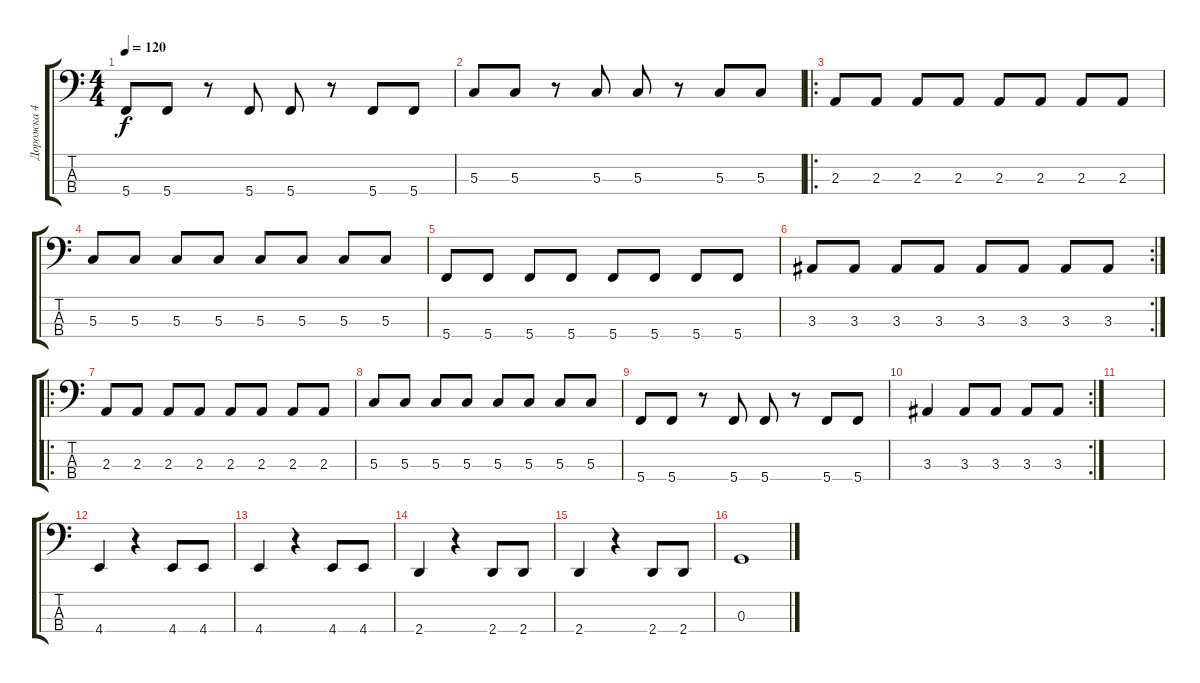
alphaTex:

\track ("Дорожка 4" "Дорожка 4") {instrument acousticguitarsteel}
\staff {score tabs}
\tuning (F3 C2 G1 C1) {hide}
\ts (4 4)
\tempo 120
\clef f4
\ks c
5.4.8{dy f} 5.4.8 r.8 5.4.8 5.4.8 r.8 5.4.8 5.4.8 |
5.3.8 5.3.8 r.8 5.3.8 5.3.8 r.8 5.3.8 5.3.8 |
\ro
2.3.8 2.3.8 2.3.8 2.3.8 2.3.8 2.3.8 2.3.8 2.3.8 |
5.3.8 5.3.8 5.3.8 5.3.8 5.3.8 5.3.8 5.3.8 5.3.8 |
5.4.8 5.4.8 5.4.8 5.4.8 5.4.8 5.4.8 5.4.8 5.4.8 |
\rc 2
3.3.8 3.3.8 3.3.8 3.3.8 3.3.8 3.3.8 3.3.8 3.3.8 |
\ro
2.3.8 2.3.8 2.3.8 2.3.8 2.3.8 2.3.8 2.3.8 2.3.8 |
5.3.8 5.3.8 5.3.8 5.3.8 5.3.8 5.3.8 5.3.8 5.3.8 |
5.4.8 5.4.8 r.8 5.4.8 5.4.8 r.8 5.4.8 5.4.8 |
\rc 2
3.3.4 3.3.8 3.3.8 3.3.8 3.3.8 |
|
4.4.4 r.4 4.4.8 4.4.8 |
4.4.4 r.4 4.4.8 4.4.8 |
2.4.4 r.4 2.4.8 2.4.8 |
2.4.4 r.4 2.4.8 2.4.8 |
0.3.1
